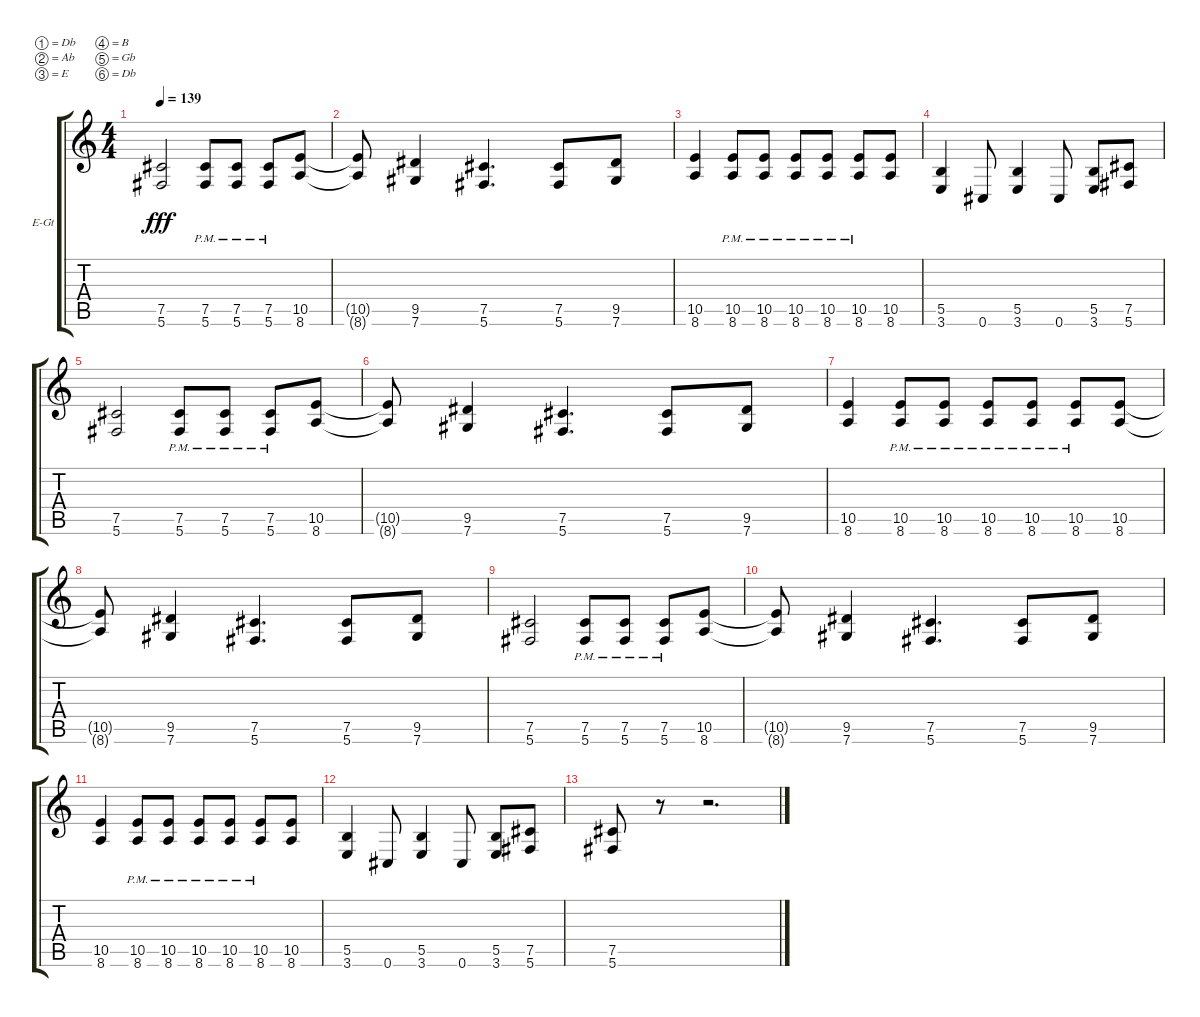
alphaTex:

\bracketExtendMode groupsimilarinstruments
\firstSystemTrackNameOrientation horizontal
\otherSystemsTrackNameOrientation horizontal
\track ("Electric Guitar" "E-Gt") {instrument distortionguitar}
\staff {score tabs}
\tuning (Db4 Ab3 E3 B2 Gb2 Db2)
\ts (4 4)
\tempo 139
\clef g2
\ks c
(5.6 7.5).2{dy fff} (5.6{pm} 7.5{pm}).8 (5.6{pm} 7.5{pm}).8 (5.6{pm} 7.5{pm}).8 (8.6 10.5).8 |
(8.6{t} 10.5{t}).8 (7.6 9.5).4 (5.6 7.5).4{d} (5.6 7.5).8 (7.6 9.5).8 |
(8.6 10.5).4 (8.6{pm} 10.5{pm}).8 (8.6{pm} 10.5{pm}).8 (8.6{pm} 10.5{pm}).8 (8.6{pm} 10.5{pm}).8 (8.6{pm} 10.5{pm}).8 (8.6 10.5).8 |
(3.6 5.5).4 0.6.8 (3.6 5.5).4 0.6.8 (3.6 5.5).8 (5.6 7.5).8 |
(5.6 7.5).2 (5.6{pm} 7.5{pm}).8 (5.6{pm} 7.5{pm}).8 (5.6{pm} 7.5{pm}).8 (8.6 10.5).8 |
(8.6{t} 10.5{t}).8 (7.6 9.5).4 (5.6 7.5).4{d} (5.6 7.5).8 (7.6 9.5).8 |
(8.6 10.5).4 (8.6{pm} 10.5{pm}).8 (8.6{pm} 10.5{pm}).8 (8.6{pm} 10.5{pm}).8 (8.6{pm} 10.5{pm}).8 (8.6{pm} 10.5{pm}).8 (8.6 10.5).8 |
(8.6{t} 10.5{t}).8 (7.6 9.5).4 (5.6 7.5).4{d} (5.6 7.5).8 (7.6 9.5).8 |
(5.6 7.5).2 (5.6{pm} 7.5{pm}).8 (5.6{pm} 7.5{pm}).8 (5.6{pm} 7.5{pm}).8 (8.6 10.5).8 |
(8.6{t} 10.5{t}).8 (7.6 9.5).4 (5.6 7.5).4{d} (5.6 7.5).8 (7.6 9.5).8 |
(8.6 10.5).4 (8.6{pm} 10.5{pm}).8 (8.6{pm} 10.5{pm}).8 (8.6{pm} 10.5{pm}).8 (8.6{pm} 10.5{pm}).8 (8.6{pm} 10.5{pm}).8 (8.6 10.5).8 |
(3.6 5.5).4 0.6.8 (3.6 5.5).4 0.6.8 (3.6 5.5).8 (5.6 7.5).8 |
(5.6 7.5).8 r.8 r.2{d}
